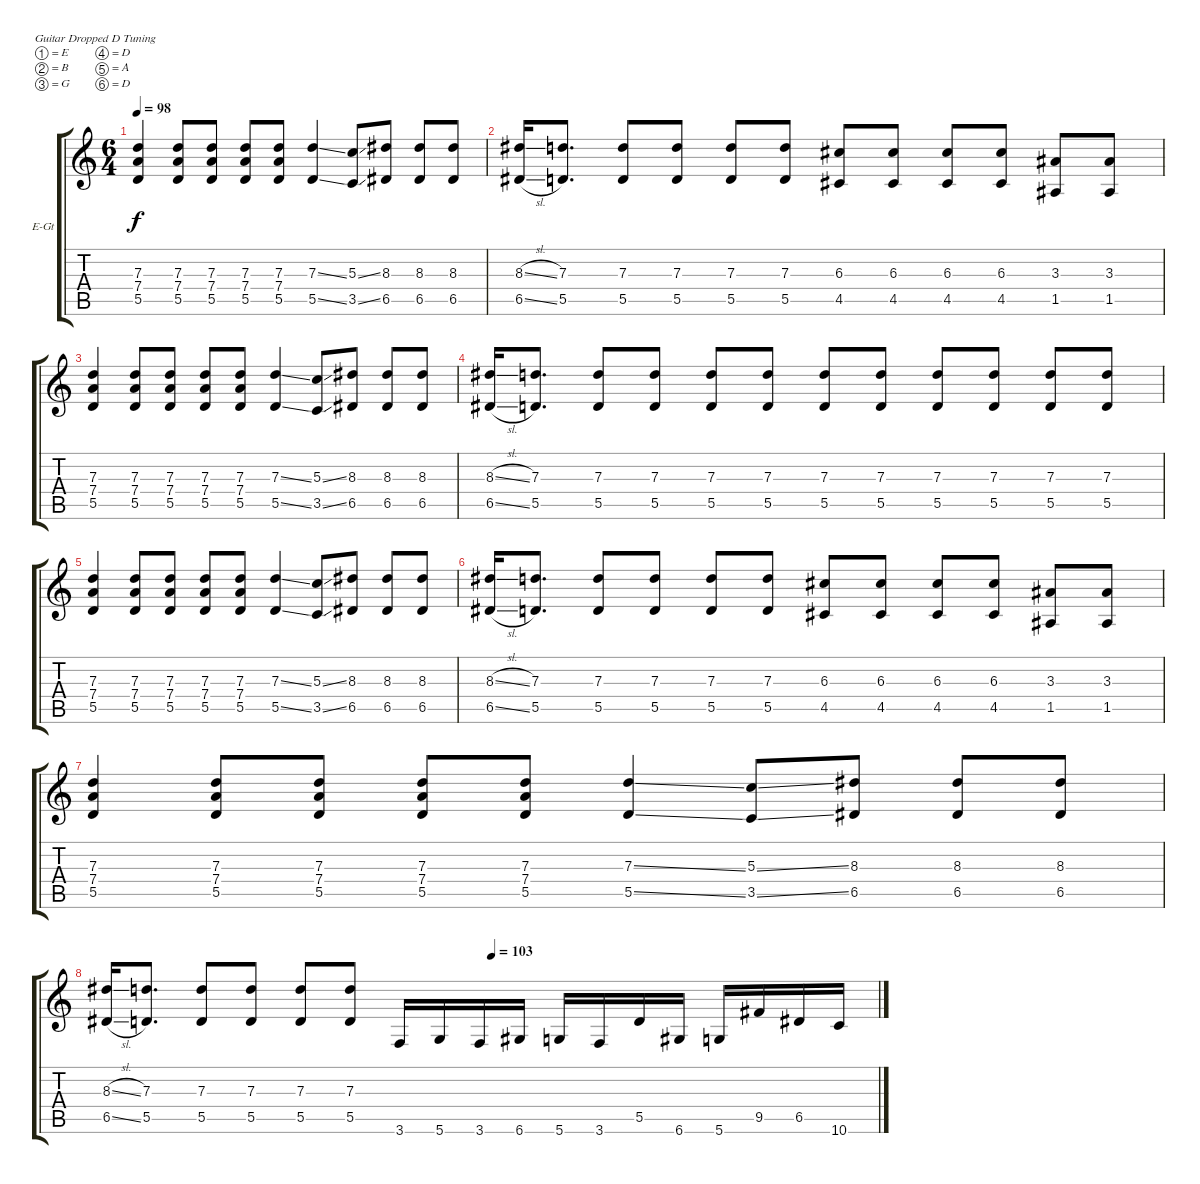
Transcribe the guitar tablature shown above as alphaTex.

\bracketExtendMode groupsimilarinstruments
\firstSystemTrackNameOrientation horizontal
\otherSystemsTrackNameOrientation horizontal
\track ("Guitar" "E-Gt") {instrument overdrivenguitar}
\staff {score tabs}
\tuning (E4 B3 G3 D3 A2 D2)
\ts (6 4)
\tempo 98
\clef g2
\ks c
(7.3 7.4 5.5).4{dy f} (7.3 7.4 5.5).8 (7.3 7.4 5.5).8 (7.3 7.4 5.5).8 (7.3 7.4 5.5).8 (7.3{ss} 5.5{ss}).4 (5.3{ss} 3.5{ss}).8 (8.3 6.5).8 (8.3 6.5).8 (8.3 6.5).8 |
(8.3{sl} 6.5{sl}).16 (7.3 5.5).8{d} (7.3 5.5).8 (7.3 5.5).8 (7.3 5.5).8 (7.3 5.5).8 (6.3 4.5).8 (6.3 4.5).8 (6.3 4.5).8 (6.3 4.5).8 (3.3 1.5).8 (3.3 1.5).8 |
(7.3 7.4 5.5).4 (7.3 7.4 5.5).8 (7.3 7.4 5.5).8 (7.3 7.4 5.5).8 (7.3 7.4 5.5).8 (7.3{ss} 5.5{ss}).4 (5.3{ss} 3.5{ss}).8 (8.3 6.5).8 (8.3 6.5).8 (8.3 6.5).8 |
(8.3{sl} 6.5{sl}).16 (7.3 5.5).8{d} (7.3 5.5).8 (7.3 5.5).8 (7.3 5.5).8 (7.3 5.5).8 (7.3 5.5).8 (7.3 5.5).8 (7.3 5.5).8 (7.3 5.5).8 (7.3 5.5).8 (7.3 5.5).8 |
(7.3 7.4 5.5).4 (7.3 7.4 5.5).8 (7.3 7.4 5.5).8 (7.3 7.4 5.5).8 (7.3 7.4 5.5).8 (7.3{ss} 5.5{ss}).4 (5.3{ss} 3.5{ss}).8 (8.3 6.5).8 (8.3 6.5).8 (8.3 6.5).8 |
(8.3{sl} 6.5{sl}).16 (7.3 5.5).8{d} (7.3 5.5).8 (7.3 5.5).8 (7.3 5.5).8 (7.3 5.5).8 (6.3 4.5).8 (6.3 4.5).8 (6.3 4.5).8 (6.3 4.5).8 (3.3 1.5).8 (3.3 1.5).8 |
(7.3 7.4 5.5).4 (7.3 7.4 5.5).8 (7.3 7.4 5.5).8 (7.3 7.4 5.5).8 (7.3 7.4 5.5).8 (7.3{ss} 5.5{ss}).4 (5.3{ss} 3.5{ss}).8 (8.3 6.5).8 (8.3 6.5).8 (8.3 6.5).8 |
\tempo (103 0.5)
(8.3{sl} 6.5{sl}).16 (7.3 5.5).8{d} (7.3 5.5).8 (7.3 5.5).8 (7.3 5.5).8 (7.3 5.5).8 3.6.16 5.6.16 3.6.16 6.6.16 5.6.16 3.6.16 5.5.16 6.6.16 5.6.16 9.5.16 6.5.16 10.6.16
